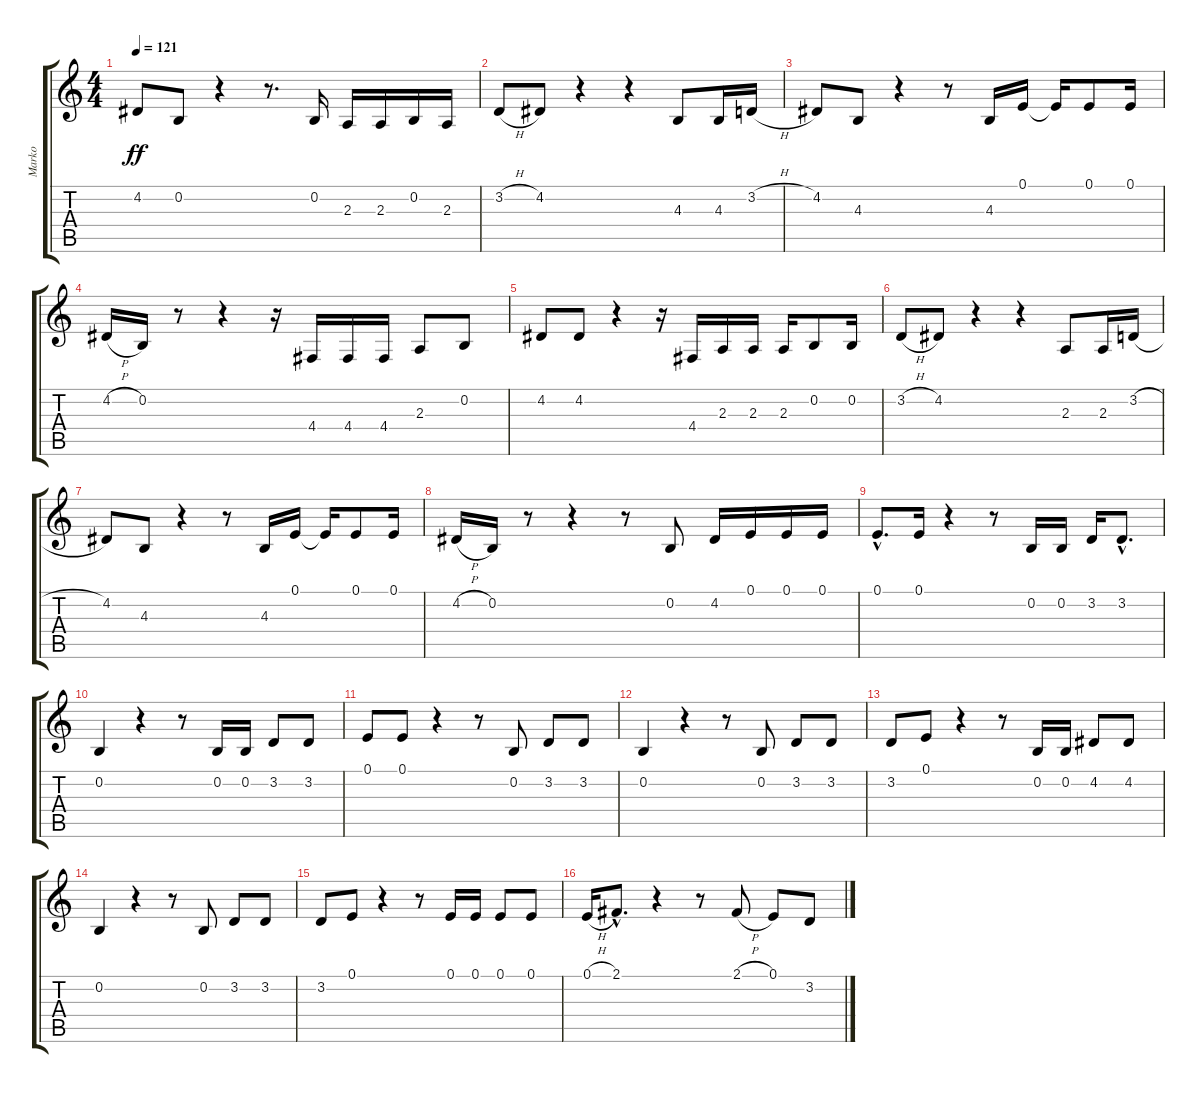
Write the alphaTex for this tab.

\track ("Marko" "Marko") {instrument lead6voice}
\staff {score tabs}
\tuning (E4 B3 G3 D3 A2 E2) {hide}
\ts (4 4)
\tempo 121
\clef g2
\ks c
4.2.8{dy ff} 0.2.8 r.4 r.8{d} 0.2.16 2.3.16 2.3.16 0.2.16 2.3.16 |
3.2{h}.8 4.2.8 r.4 r.4 4.3.8 4.3.16 3.2{h}.16 |
4.2.8 4.3.8 r.4 r.8 4.3.16 0.1.16 0.1{t}.16 0.1.8 0.1.16 |
4.2{h}.16 0.2.16 r.8 r.4 r.16 4.4.16 4.4.16 4.4.16 2.3.8 0.2.8 |
4.2.8 4.2.8 r.4 r.16 4.4.16 2.3.16 2.3.16 2.3.16 0.2.8 0.2.16 |
3.2{h}.8 4.2.8 r.4 r.4 2.3.8 2.3.16 3.2{h}.16 |
4.2.8 4.3.8 r.4 r.8 4.3.16 0.1.16 0.1{t}.16 0.1.8 0.1.16 |
4.2{h}.16 0.2.16 r.8 r.4 r.8 0.2.8 4.2.16 0.1.16 0.1.16 0.1.16 |
0.1{hac}.8{d} 0.1.16 r.4 r.8 0.2.16 0.2.16 3.2.16 3.2{hac}.8{d} |
0.2.4 r.4 r.8 0.2.16 0.2.16 3.2.8 3.2.8 |
0.1.8 0.1.8 r.4 r.8 0.2.8 3.2.8 3.2.8 |
0.2.4 r.4 r.8 0.2.8 3.2.8 3.2.8 |
3.2.8 0.1.8 r.4 r.8 0.2.16 0.2.16 4.2.8 4.2.8 |
0.2.4 r.4 r.8 0.2.8 3.2.8 3.2.8 |
3.2.8 0.1.8 r.4 r.8 0.1.16 0.1.16 0.1.8 0.1.8 |
0.1{h}.16 2.1{hac}.8{d} r.4 r.8 2.1{h}.8 0.1.8 3.2.8
